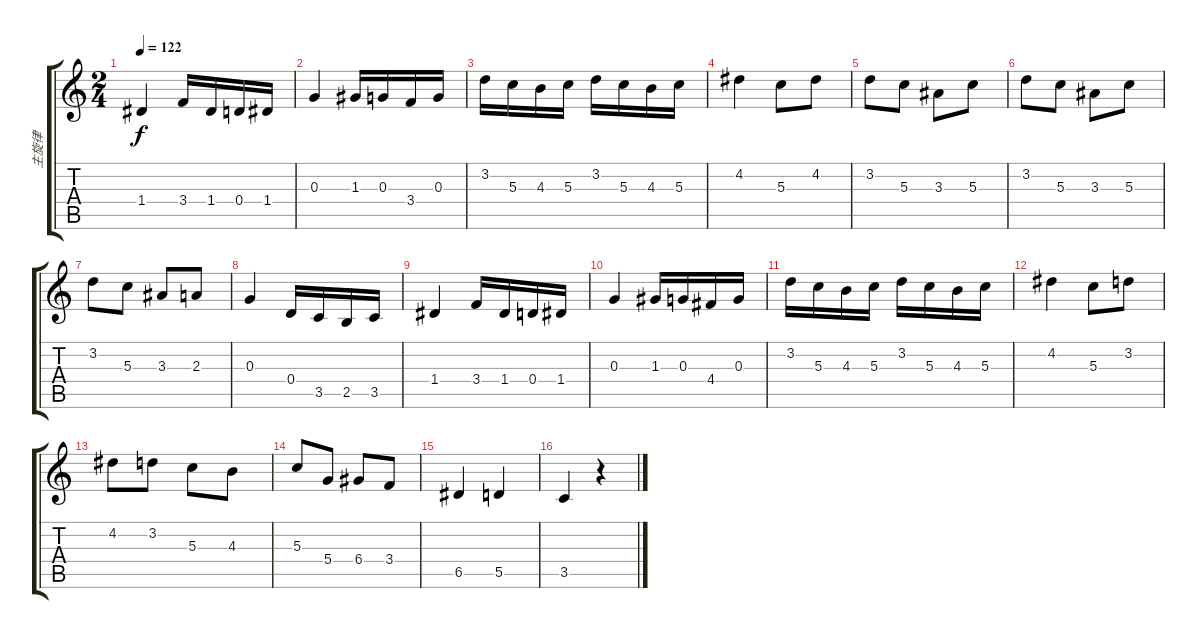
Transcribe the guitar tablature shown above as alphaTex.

\track ("主旋律" "主旋律") {instrument overdrivenguitar}
\staff {score tabs}
\tuning (E4 B3 G3 D3 A2 E2) {hide}
\ts (2 4)
\tempo 122
\clef g2
\ks c
1.4.4{dy f} 3.4.16 1.4.16 0.4.16 1.4.16 |
0.3.4 1.3.16 0.3.16 3.4.16 0.3.16 |
3.2.16 5.3.16 4.3.16 5.3.16 3.2.16 5.3.16 4.3.16 5.3.16 |
4.2.4 5.3.8 4.2.8 |
3.2.8 5.3.8 3.3.8 5.3.8 |
3.2.8 5.3.8 3.3.8 5.3.8 |
3.2.8 5.3.8 3.3.8 2.3.8 |
0.3.4 0.4.16 3.5.16 2.5.16 3.5.16 |
1.4.4 3.4.16 1.4.16 0.4.16 1.4.16 |
0.3.4 1.3.16 0.3.16 4.4.16 0.3.16 |
3.2.16 5.3.16 4.3.16 5.3.16 3.2.16 5.3.16 4.3.16{txt ""} 5.3.16 |
4.2.4 5.3.8 3.2.8 |
4.2.8 3.2.8 5.3.8 4.3.8 |
5.3.8 5.4.8 6.4.8 3.4.8 |
6.5.4 5.5.4 |
3.5.4 r.4
